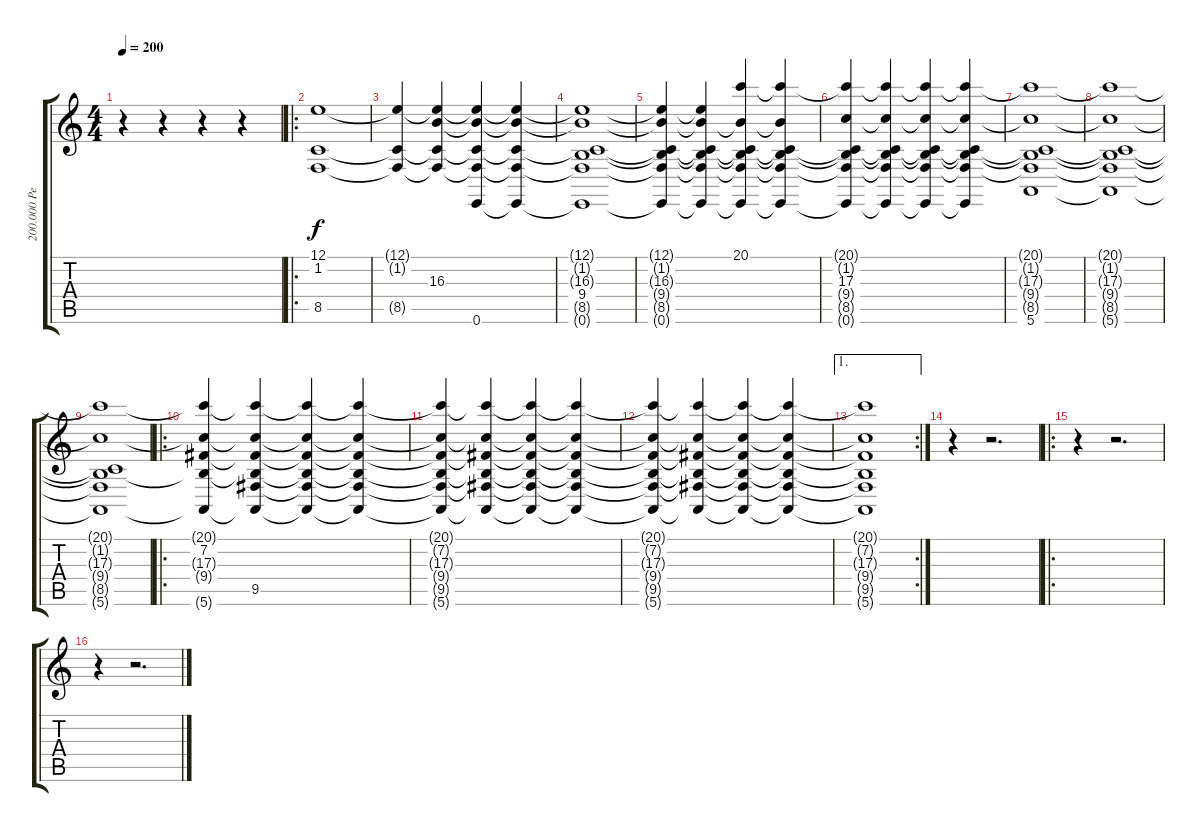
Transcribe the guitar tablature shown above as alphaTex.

\track ("200.000 Personas (Gritos y Coros)" "200.000 Pe") {instrument applause}
\staff {score tabs}
\tuning (E4 B3 G3 D3 A2 E2) {hide}
\ts (4 4)
\tempo 200
\clef g2
\ks c
r.4{dy f instrument applause} r.4 r.4 r.4 |
\ro
(12.1 1.2 8.5).1 |
(12.1{t} 1.2{t} 8.5{t}).4 (12.1{t} 1.2{t} 16.3 8.5{t}).4 (12.1{t} 1.2{t} 16.3{t} 8.5{t} 0.6).4 (12.1{t} 1.2{t} 16.3{t} 8.5{t} 0.6{t}).4 |
(12.1{t} 1.2{t} 16.3{t} 9.4 8.5{t} 0.6{t}).1 |
(12.1{t} 1.2{t} 16.3{t} 9.4{t} 8.5{t} 0.6{t}).4 (12.1{t} 1.2{t} 16.3{t} 9.4{t} 8.5{t} 0.6{t}).4 (20.1 1.2{t} 16.3{t} 9.4{t} 8.5{t} 0.6{t}).4 (20.1{t} 1.2{t} 16.3{t} 9.4{t} 8.5{t} 0.6{t}).4 |
(20.1{t} 1.2{t} 17.3 9.4{t} 8.5{t} 0.6{t}).4 (20.1{t} 1.2{t} 17.3{t} 9.4{t} 8.5{t} 0.6{t}).4 (20.1{t} 1.2{t} 17.3{t} 9.4{t} 8.5{t} 0.6{t}).4 (20.1{t} 1.2{t} 17.3{t} 9.4{t} 8.5{t} 0.6{t}).4 |
(20.1{t} 1.2{t} 17.3{t} 9.4{t} 8.5{t} 5.6).1{volume 10} |
(20.1{t} 1.2{t} 17.3{t} 9.4{t} 8.5{t} 5.6{t}).1{volume 9} |
(20.1{t} 1.2{t} 17.3{t} 9.4{t} 8.5{t} 5.6{t}).1{volume 7} |
\ro
(20.1{t} 7.2 17.3{t} 9.4{t} 5.6{t}).4{volume 5} (20.1{t} 7.2{t} 17.3{t} 9.4{t} 9.5 5.6{t}).4 (20.1{t} 7.2{t} 17.3{t} 9.4{t} 9.5{t} 5.6{t}).4 (20.1{t} 7.2{t} 17.3{t} 9.4{t} 9.5{t} 5.6{t}).4 |
(20.1{t} 7.2{t} 17.3{t} 9.4{t} 9.5{t} 5.6{t}).4 (20.1{t} 7.2{t} 17.3{t} 9.4{t} 9.5{t} 5.6{t}).4 (20.1{t} 7.2{t} 17.3{t} 9.4{t} 9.5{t} 5.6{t}).4 (20.1{t} 7.2{t} 17.3{t} 9.4{t} 9.5{t} 5.6{t}).4 |
(20.1{t} 7.2{t} 17.3{t} 9.4{t} 9.5{t} 5.6{t}).4 (20.1{t} 7.2{t} 17.3{t} 9.4{t} 9.5{t} 5.6{t}).4 (20.1{t} 7.2{t} 17.3{t} 9.4{t} 9.5{t} 5.6{t}).4 (20.1{t} 7.2{t} 17.3{t} 9.4{t} 9.5{t} 5.6{t}).4 |
\ae 1
\rc 2
(20.1{t} 7.2{t} 17.3{t} 9.4{t} 9.5{t} 5.6{t}).1 |
r.4 r.2{d} |
\ro
r.4 r.2{d} |
r.4 r.2{d}
